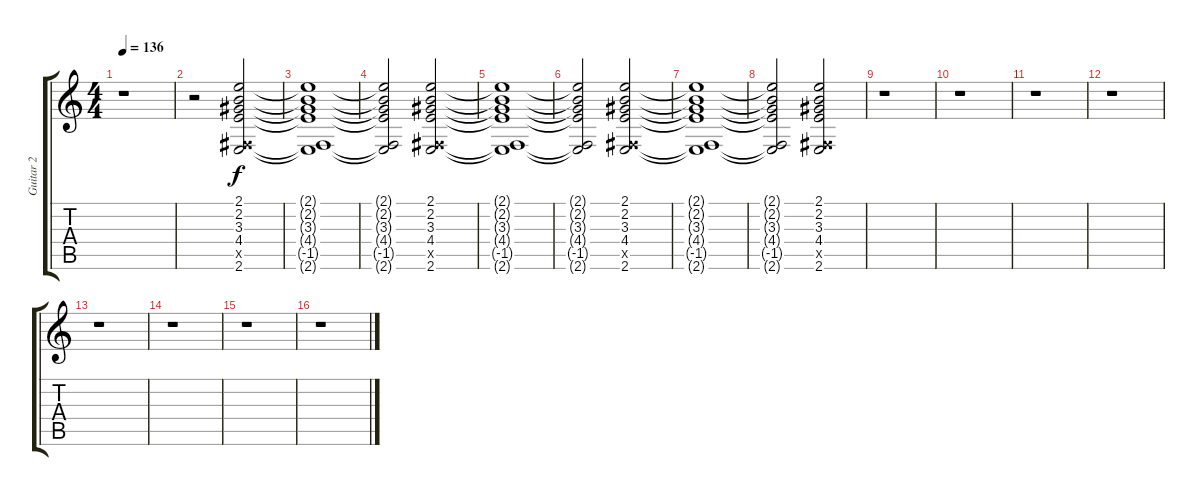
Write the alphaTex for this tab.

\track ("Guitar 2" "Guitar 2") {instrument electricguitarclean}
\staff {score tabs}
\tuning (D4 A3 F3 C3 G2 D2) {hide}
\ts (4 4)
\tempo 136
\clef g2
\ks c
r.1{dy f instrument electricguitarclean} |
r.2 (2.1 2.2 3.3 4.4 -1.5{x} 2.6).2 |
(2.1{t} 2.2{t} 3.3{t} 4.4{t} -1.5{t} 2.6{t}).1 |
(2.1{t} 2.2{t} 3.3{t} 4.4{t} -1.5{t} 2.6{t}).2 (2.1 2.2 3.3 4.4 -1.5{x} 2.6).2 |
(2.1{t} 2.2{t} 3.3{t} 4.4{t} -1.5{t} 2.6{t}).1 |
(2.1{t} 2.2{t} 3.3{t} 4.4{t} -1.5{t} 2.6{t}).2 (2.1 2.2 3.3 4.4 -1.5{x} 2.6).2 |
(2.1{t} 2.2{t} 3.3{t} 4.4{t} -1.5{t} 2.6{t}).1 |
(2.1{t} 2.2{t} 3.3{t} 4.4{t} -1.5{t} 2.6{t}).2 (2.1 2.2 3.3 4.4 -1.5{x} 2.6).2 |
r.1 |
r.1 |
r.1 |
r.1 |
r.1 |
r.1 |
r.1 |
r.1
